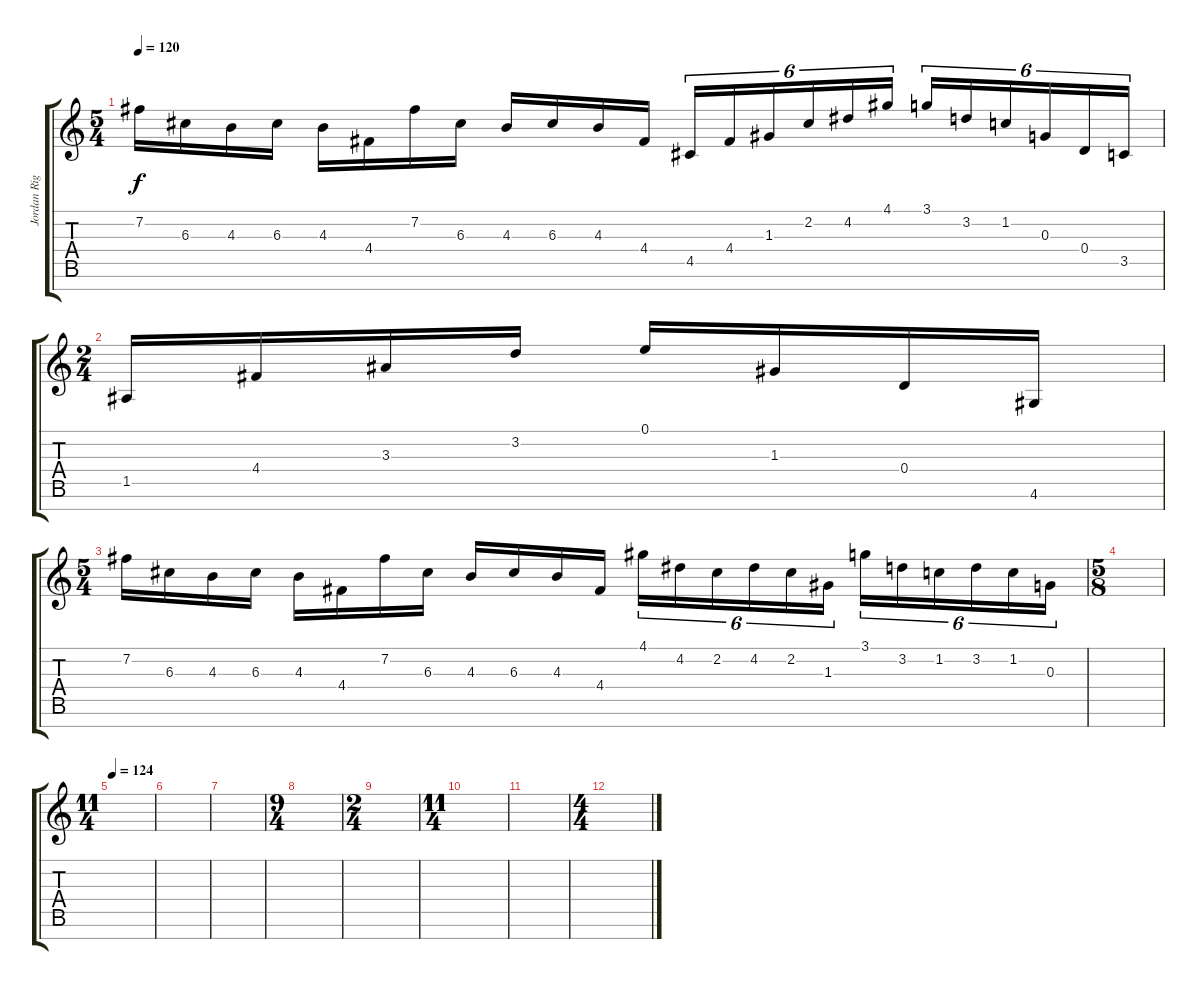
\track ("Jordan Right Hand Overdubs and Effects" "Jordan Rig") {instrument stringensemble1}
\staff {score tabs}
\tuning (E5 B4 G4 D4 A3 E3 B2) {hide}
\ts (5 4)
\tempo 120
\clef g2
\ks c
7.2.16{dy f} 6.3.16 4.3.16 6.3.16 4.3.16 4.4.16 7.2.16 6.3.16 4.3.16 6.3.16 4.3.16 4.4.16 4.5.16{tu (6 4)} 4.4.16{tu (6 4)} 1.3.16{tu (6 4)} 2.2.16{tu (6 4)} 4.2.16{tu (6 4)} 4.1.16{tu (6 4)} 3.1.16{tu (6 4)} 3.2.16{tu (6 4)} 1.2.16{tu (6 4)} 0.3.16{tu (6 4)} 0.4.16{tu (6 4)} 3.5.16{tu (6 4)} |
\ts (2 4)
1.5.16 4.4.16 3.3.16 3.2.16 0.1.16 1.3.16 0.4.16 4.6.16 |
\ts (5 4)
7.2.16 6.3.16 4.3.16 6.3.16 4.3.16 4.4.16 7.2.16 6.3.16 4.3.16 6.3.16 4.3.16 4.4.16 4.1.16{tu (6 4)} 4.2.16{tu (6 4)} 2.2.16{tu (6 4)} 4.2.16{tu (6 4)} 2.2.16{tu (6 4)} 1.3.16{tu (6 4)} 3.1.16{tu (6 4)} 3.2.16{tu (6 4)} 1.2.16{tu (6 4)} 3.2.16{tu (6 4)} 1.2.16{tu (6 4)} 0.3.16{tu (6 4)} |
\ts (5 8)
|
\ts (11 4)
\tempo 124
|
|
|
\ts (9 4)
|
\ts (2 4)
|
\ts (11 4)
|
|
\ts (4 4)
